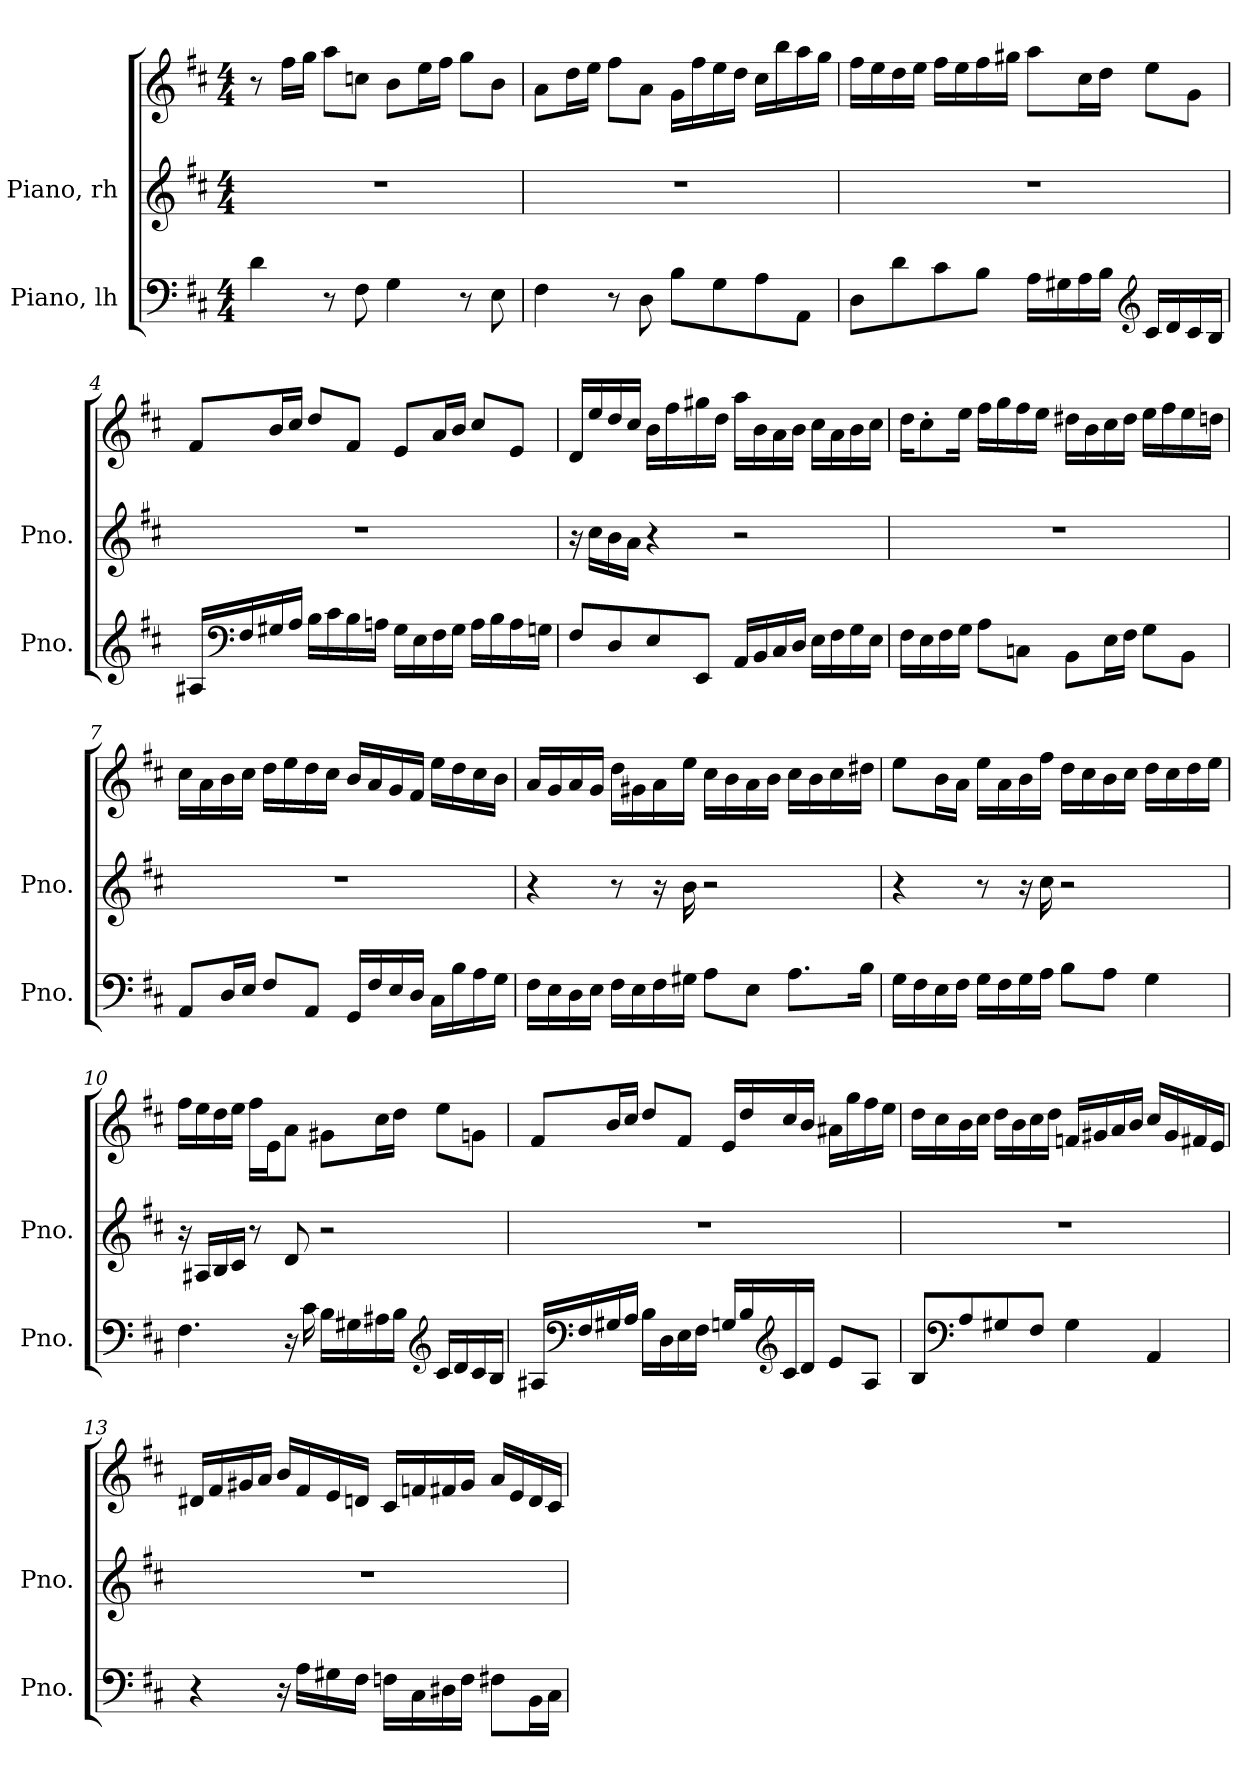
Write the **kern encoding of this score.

**kern	**kern	**kern
*part2	*part1	*part1
*staff3	*staff2	*staff1
*I"Piano, lh	*I"Piano, rh	*
*I'Pno.	*I'Pno.	*
*clefF4	*clefG2	*clefG2
*k[f#c#]	*k[f#c#]	*k[f#c#]
*M4/4	*M4/4	*M4/4
*MM70	*MM70	*MM70
=1	=1	=1
4d\	1r	8r
.	.	16ff#\LL
.	.	16gg\JJ
8r	.	8aa\L
8F#\	.	8ccn\J
4G\	.	8b\L
.	.	16ee\L
.	.	16ff#\JJ
8r	.	8gg\L
8E\	.	8b\J
=2	=2	=2
4F#\	1r	8a\L
.	.	16dd\L
.	.	16ee\JJ
8r	.	8ff#\L
8D\	.	8a\J
8B\L	.	16g\LL
.	.	16ff#\
8G\	.	16ee\
.	.	16dd\JJ
8A\	.	16cc#\LL
.	.	16bb\
8AA\J	.	16aa\
.	.	16gg\JJ
!!LO:LB:g=z
=3	=3	=3
8D\L	1r	16ff#\LL
.	.	16ee\
8d\	.	16dd\
.	.	16ee\JJ
8c#\	.	16ff#\LL
.	.	16ee\
8B\J	.	16ff#\
.	.	16gg#X\JJ
16A\LL	.	8aa\L
16G#X\	.	.
16A\	.	16cc#\L
16B\JJ	.	16dd\JJ
*clefG2	*	*
16c#/LL	.	8ee\L
16d/	.	.
16c#/	.	8g\J
16B/JJ	.	.
=4	=4	=4
16A#X/LL	1r	8f#/L
*clefF4	*	*
16F#/	.	.
16G#X/	.	16b/L
16A#/JJ	.	16cc#/JJ
16B\LL	.	8dd/L
16c#\	.	.
16B\	.	8f#/J
16An\JJ	.	.
16G#\LL	.	8e/L
16E\	.	.
16F#\	.	16a/L
16G#\JJ	.	16b/JJ
16A\LL	.	8cc#/L
16B\	.	.
16A\	.	8e/J
16Gn\JJ	.	.
!!LO:LB:g=z
=5	=5	=5
8F#/L	16r	16d/LL
.	16cc#\LL	16ee/
8D/	16b\	16dd/
.	16a\JJ	16cc#/JJ
8E/	4r	16b\LL
.	.	16ff#\
8EE/J	.	16gg#X\
.	.	16dd\JJ
16AA/LL	2r	16aa\LL
16BB/	.	16b\
16C#/	.	16a\
16D/JJ	.	16b\JJ
16E\LL	.	16cc#\LL
16F#\	.	16a\
16G\	.	16b\
16E\JJ	.	16cc#\JJ
=6	=6	=6
16F#\LL	1r	16dd\KL
16E\	.	8cc#'\
16F#\	.	.
16G\JJ	.	16ee\Jk
8A\L	.	16ff#\LL
.	.	16gg\
8Cn\J	.	16ff#\
.	.	16ee\JJ
8BB\L	.	16dd#X\LL
.	.	16b\
16E\L	.	16cc#\
16F#\JJ	.	16dd#\JJ
8G\L	.	16ee\LL
.	.	16ff#\
8BB\J	.	16ee\
.	.	16ddn\JJ
!!LO:LB:g=z
=7	=7	=7
8AA/L	1r	16cc#\LL
.	.	16a\
16D/L	.	16b\
16E/JJ	.	16cc#\JJ
8F#/L	.	16dd\LL
.	.	16ee\
8AA/J	.	16dd\
.	.	16cc#\JJ
16GG/LL	.	16b/LL
16F#/	.	16a/
16E/	.	16g/
16D/JJ	.	16f#/JJ
16C#\LL	.	16ee\LL
16B\	.	16dd\
16A\	.	16cc#\
16G\JJ	.	16b\JJ
=8	=8	=8
16F#\LL	4r	16a/LL
16E\	.	16g/
16D\	.	16a/
16E\JJ	.	16g/JJ
16F#\LL	8r	16dd\LL
16E\	.	16g#X\
16F#\	16r	16a\
16G#X\JJ	16b\	16ee\JJ
8A\L	2r	16cc#\LL
.	.	16b\
8E\J	.	16a\
.	.	16b\JJ
8.A\L	.	16cc#\LL
.	.	16b\
.	.	16cc#\
16B\Jk	.	16dd#X\JJ
!!LO:PB:g=z
=9	=9	=9
16G\LL	4r	8ee\L
16F#\	.	.
16E\	.	16b\L
16F#\JJ	.	16a\JJ
16G\LL	8r	16ee\LL
16F#\	.	16a\
16G\	16r	16b\
16A\JJ	16cc#\	16ff#\JJ
8B\L	2r	16dd\LL
.	.	16cc#\
8A\J	.	16b\
.	.	16cc#\JJ
4G\	.	16dd\LL
.	.	16cc#\
.	.	16dd\
.	.	16ee\JJ
=10	=10	=10
4.F#\	16r	16ff#\LL
.	16A#X/LL	16ee\
.	16B/	16dd\
.	16c#/JJ	16ee\JJ
.	8r	16ff#\LL
.	.	16e\J
16r	8d/	8a\J
16c#\	.	.
16B\LL	2r	8g#X\L
16G#X\	.	.
16A#X\	.	16cc#\L
16B\JJ	.	16dd\JJ
*clefG2	*	*
16c#/LL	.	8ee\L
16d/	.	.
16c#/	.	8gn\J
16B/JJ	.	.
!!LO:LB:g=z
=11	=11	=11
16A#X/LL	1r	8f#/L
*clefF4	*	*
16F#/	.	.
16G#X/	.	16b/L
16A#/JJ	.	16cc#/JJ
16B\LL	.	8dd/L
16D\	.	.
16E\	.	8f#/J
16F#\JJ	.	.
16Gn/LL	.	16e/LL
16B/	.	16dd/
*clefG2	*	*
16c#/	.	16cc#/
16d/JJ	.	16b/JJ
8e/L	.	16a#X\LL
.	.	16gg\
8A#/J	.	16ff#\
.	.	16ee\JJ
=12	=12	=12
8B/L	1r	16dd\LL
.	.	16cc#\
*clefF4	*	*
8A/	.	16b\
.	.	16cc#\JJ
8G#X/	.	16dd\LL
.	.	16b\
8F#/J	.	16cc#\
.	.	16dd\JJ
4G#\	.	16fn/LL
.	.	16g#X/
.	.	16a/
.	.	16b/JJ
4AA/	.	16cc#/LL
.	.	16g#/
.	.	16f#X/
.	.	16e/JJ
!!LO:LB:g=z
=13	=13	=13
4r	1r	16d#X/LL
.	.	16f#/
.	.	16g#X/
.	.	16a/JJ
16r	.	16b/LL
16A\LL	.	16f#/
16G#X\	.	16e/
16F#\JJ	.	16dn/JJ
16Fn\LL	.	16c#/LL
16C#\	.	16fn/
16D#X\	.	16f#X/
16F\JJ	.	16g#/JJ
8F#X\L	.	16a/LL
.	.	16e/
16BB\L	.	16d/
16C#\JJ	.	16c#/JJ
=	=	=
*-	*-	*-
